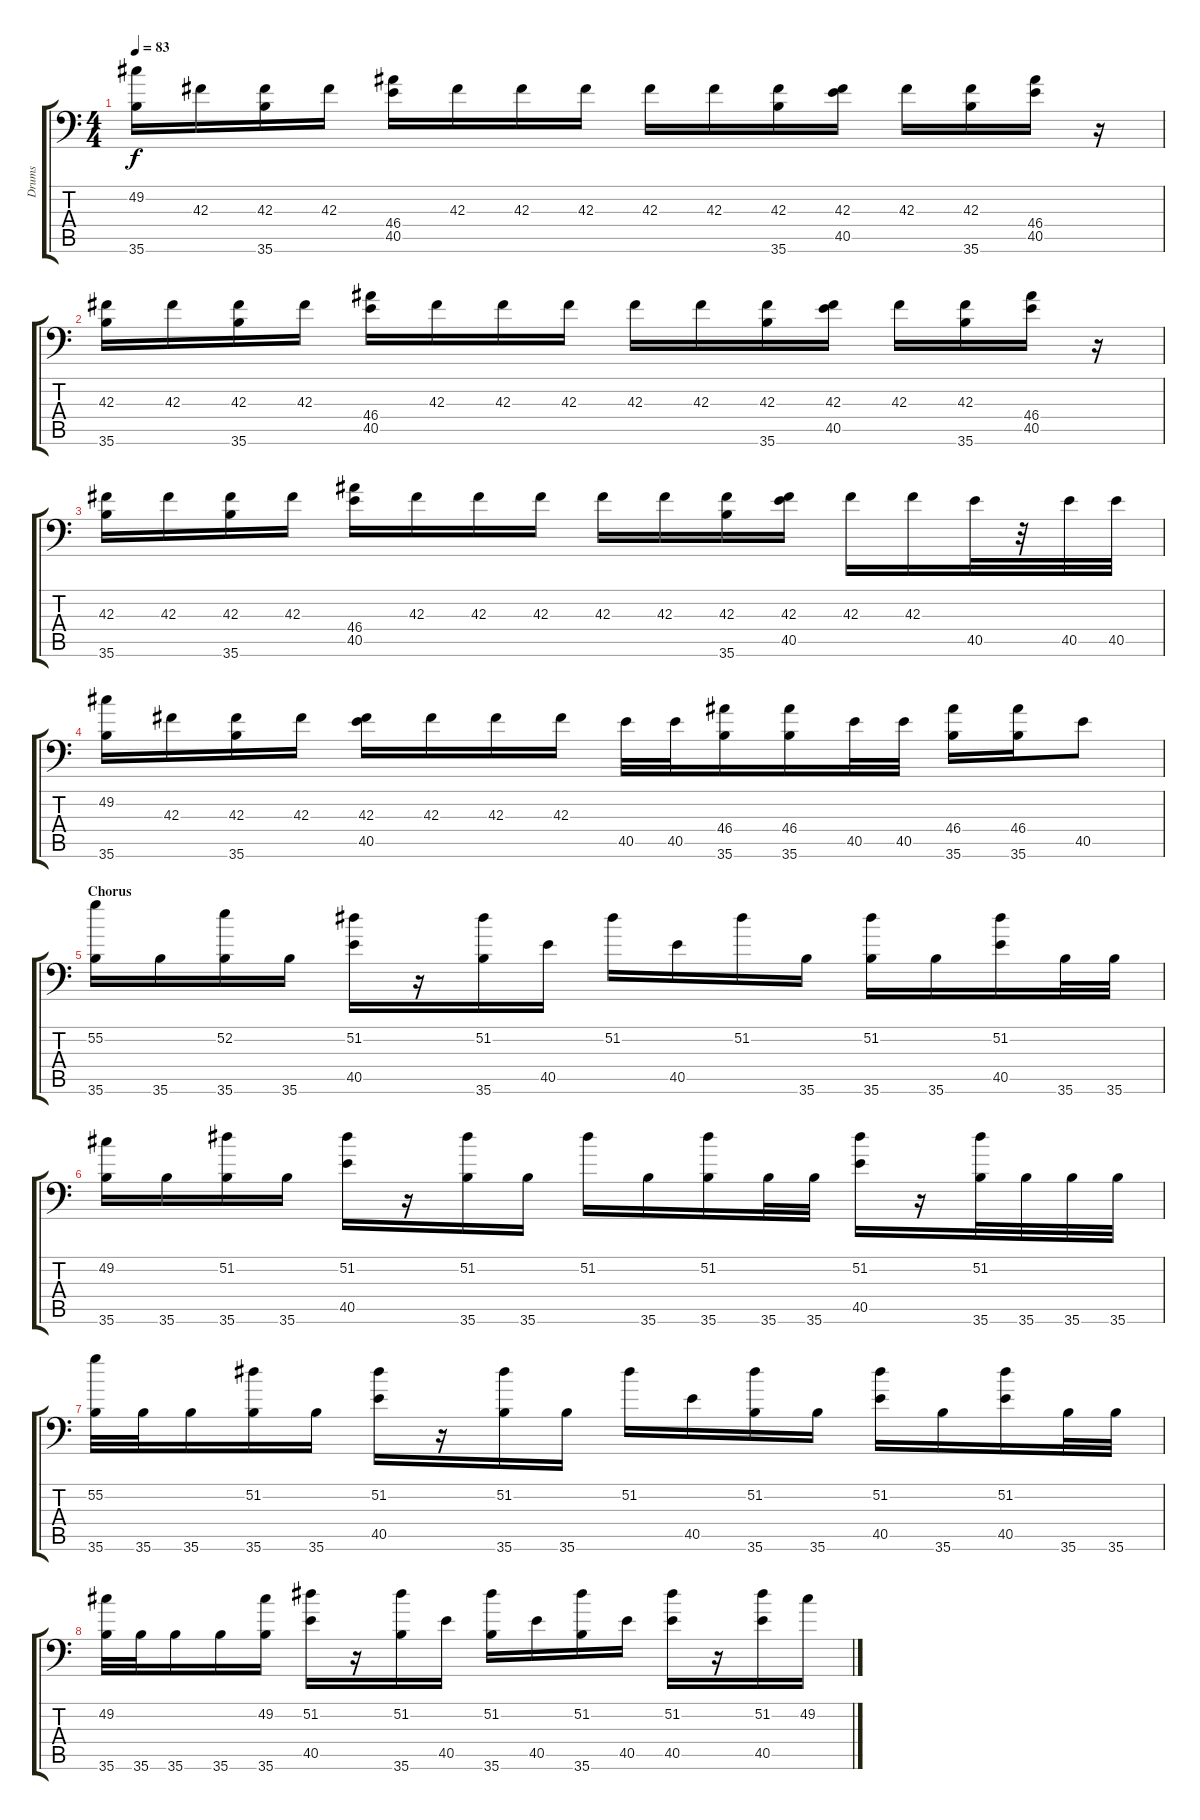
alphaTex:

\track ("Drums" "Drums") {instrument acousticgrandpiano}
\staff {score tabs}
\tuning (C-1 C-1 C-1 C-1 C-1 C-1) {hide}
\ts (4 4)
\tempo 83
\clef f4
\ks c
(49.2 35.6).16{dy f} 42.3.16 (42.3 35.6).16 42.3.16 (46.4 40.5).16 42.3.16 42.3.16 42.3.16 42.3.16 42.3.16 (42.3 35.6).16 (42.3 40.5).16 42.3.16 (42.3 35.6).16 (46.4 40.5).16 r.16 |
(42.3 35.6).16 42.3.16 (42.3 35.6).16 42.3.16 (46.4 40.5).16 42.3.16 42.3.16 42.3.16 42.3.16 42.3.16 (42.3 35.6).16 (42.3 40.5).16 42.3.16 (42.3 35.6).16 (46.4 40.5).16 r.16 |
(42.3 35.6).16 42.3.16 (42.3 35.6).16 42.3.16 (46.4 40.5).16 42.3.16 42.3.16 42.3.16 42.3.16 42.3.16 (42.3 35.6).16 (42.3 40.5).16 42.3.16 42.3.16 40.5.32 r.32 40.5.32 40.5.32 |
(49.2 35.6).16 42.3.16 (42.3 35.6).16 42.3.16 (42.3 40.5).16 42.3.16 42.3.16 42.3.16 40.5.32 40.5.32 (46.4 35.6).16 (46.4 35.6).16 40.5.32 40.5.32 (46.4 35.6).16 (46.4 35.6).16 40.5.8 |
\section ("" "Chorus")
(55.2 35.6).16 35.6.16 (52.2 35.6).16 35.6.16 (51.2 40.5).16 r.16 (51.2 35.6).16 40.5.16 51.2.16 40.5.16 51.2.16 35.6.16 (51.2 35.6).16 35.6.16 (51.2 40.5).16 35.6.32 35.6.32 |
(49.2 35.6).16 35.6.16 (51.2 35.6).16 35.6.16 (51.2 40.5).16 r.16 (51.2 35.6).16 35.6.16 51.2.16 35.6.16 (51.2 35.6).16 35.6.32 35.6.32 (51.2 40.5).16 r.16 (51.2 35.6).32 35.6.32 35.6.32 35.6.32 |
(55.2 35.6).32 35.6.32 35.6.16 (51.2 35.6).16 35.6.16 (51.2 40.5).16 r.16 (51.2 35.6).16 35.6.16 51.2.16 40.5.16 (51.2 35.6).16 35.6.16 (51.2 40.5).16 35.6.16 (51.2 40.5).16 35.6.32 35.6.32 |
(49.2 35.6).32 35.6.32 35.6.16 35.6.16 (49.2 35.6).16 (51.2 40.5).16 r.16 (51.2 35.6).16 40.5.16 (51.2 35.6).16 40.5.16 (51.2 35.6).16 40.5.16 (51.2 40.5).16 r.16 (51.2 40.5).16 49.2.16
